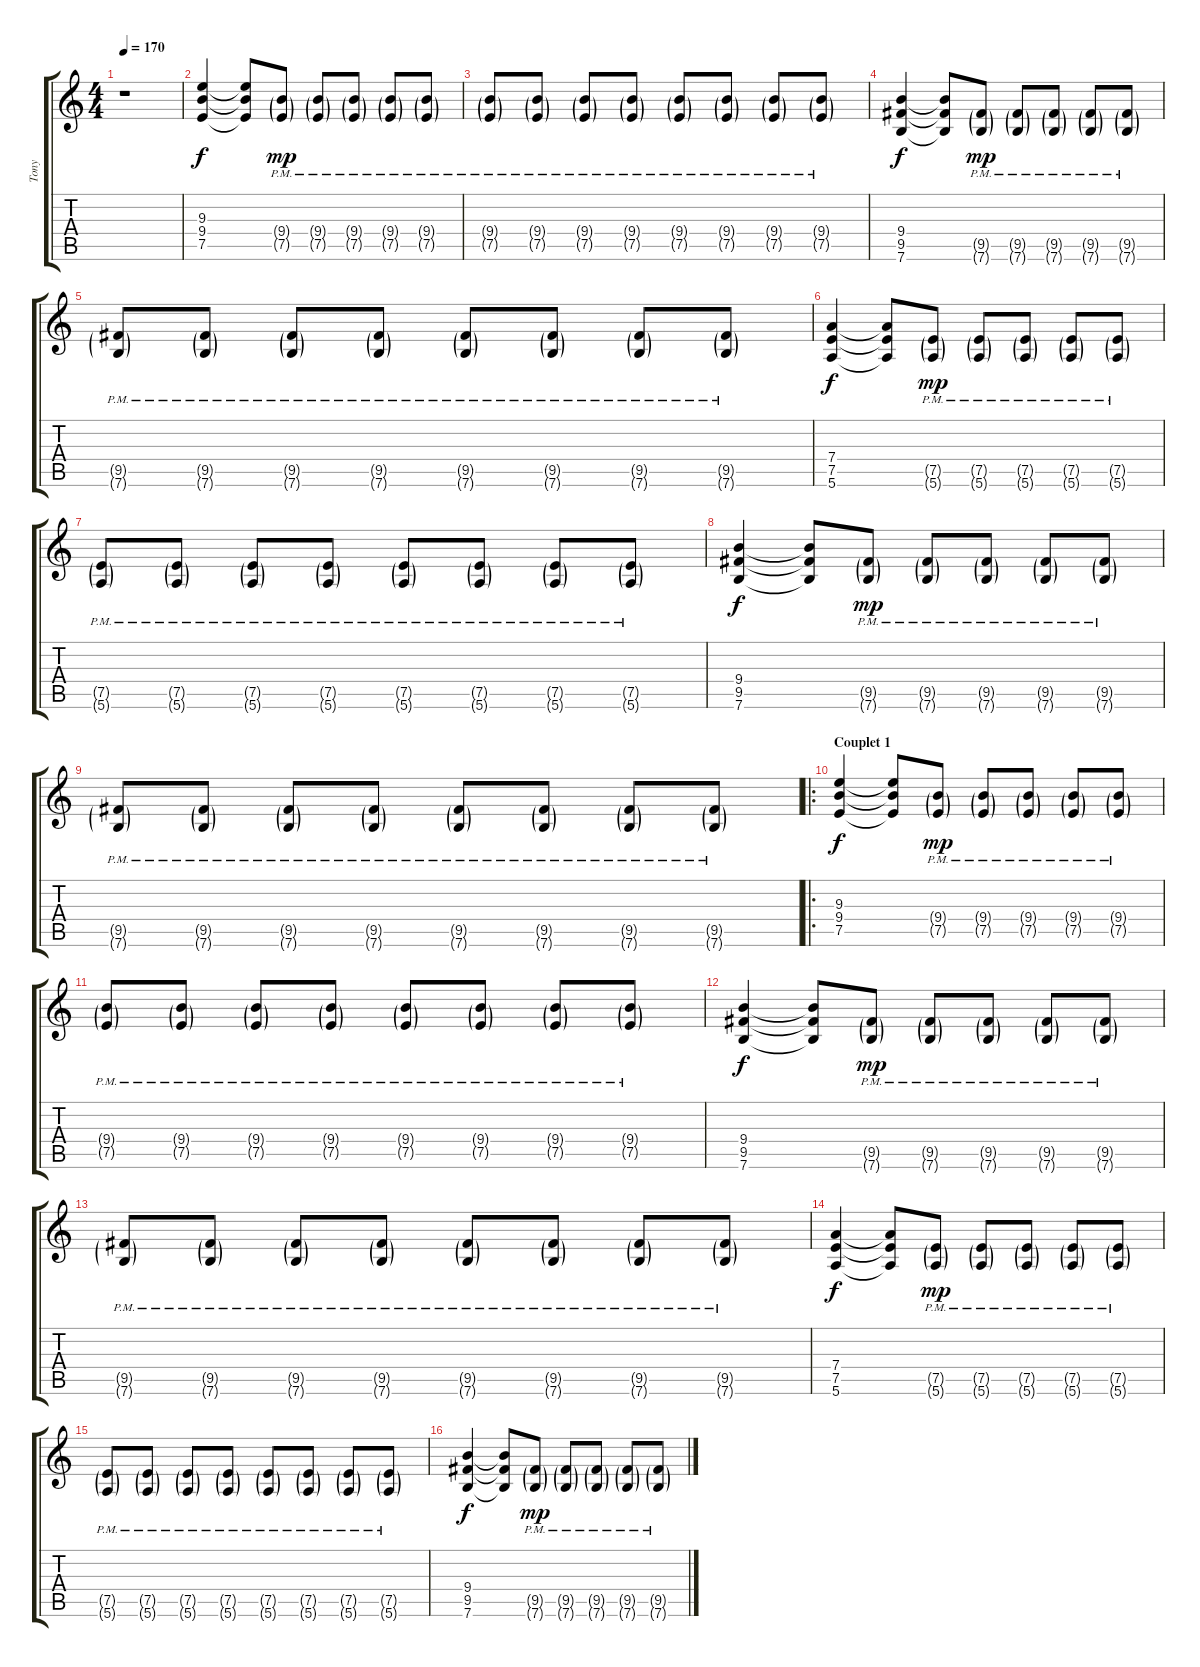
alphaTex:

\track ("Tony" "Tony") {instrument distortionguitar}
\staff {score tabs}
\tuning (E4 B3 G3 D3 A2 E2) {hide}
\ts (4 4)
\tempo 170
\clef g2
\ks c
r.1{dy f instrument distortionguitar} |
(9.3 9.4 7.5).4 (9.3{t} 9.4{t} 7.5{t}).8 (9.4{g pm} 7.5{g pm}).8{dy mp} (9.4{g pm} 7.5{g pm}).8 (9.4{g pm} 7.5{g pm}).8 (9.4{g pm} 7.5{g pm}).8 (9.4{g pm} 7.5{g pm}).8 |
(9.4{g pm} 7.5{g pm}).8 (9.4{g pm} 7.5{g pm}).8 (9.4{g pm} 7.5{g pm}).8 (9.4{g pm} 7.5{g pm}).8 (9.4{g pm} 7.5{g pm}).8 (9.4{g pm} 7.5{g pm}).8 (9.4{g pm} 7.5{g pm}).8 (9.4{g pm} 7.5{g pm}).8 |
(9.4 9.5 7.6).4{dy f} (9.4{t} 9.5{t} 7.6{t}).8 (9.5{g pm} 7.6{g pm}).8{dy mp} (9.5{g pm} 7.6{g pm}).8 (9.5{g pm} 7.6{g pm}).8 (9.5{g pm} 7.6{g pm}).8 (9.5{g pm} 7.6{g pm}).8 |
(9.5{g pm} 7.6{g pm}).8 (9.5{g pm} 7.6{g pm}).8 (9.5{g pm} 7.6{g pm}).8 (9.5{g pm} 7.6{g pm}).8 (9.5{g pm} 7.6{g pm}).8 (9.5{g pm} 7.6{g pm}).8 (9.5{g pm} 7.6{g pm}).8 (9.5{g pm} 7.6{g pm}).8 |
(7.4 7.5 5.6).4{dy f} (7.4{t} 7.5{t} 5.6{t}).8 (7.5{g pm} 5.6{g pm}).8{dy mp} (7.5{g pm} 5.6{g pm}).8 (7.5{g pm} 5.6{g pm}).8 (7.5{g pm} 5.6{g pm}).8 (7.5{g pm} 5.6{g pm}).8 |
(7.5{g pm} 5.6{g pm}).8 (7.5{g pm} 5.6{g pm}).8 (7.5{g pm} 5.6{g pm}).8 (7.5{g pm} 5.6{g pm}).8 (7.5{g pm} 5.6{g pm}).8 (7.5{g pm} 5.6{g pm}).8 (7.5{g pm} 5.6{g pm}).8 (7.5{g pm} 5.6{g pm}).8 |
(9.4 9.5 7.6).4{dy f} (9.4{t} 9.5{t} 7.6{t}).8 (9.5{g pm} 7.6{g pm}).8{dy mp} (9.5{g pm} 7.6{g pm}).8 (9.5{g pm} 7.6{g pm}).8 (9.5{g pm} 7.6{g pm}).8 (9.5{g pm} 7.6{g pm}).8 |
(9.5{g pm} 7.6{g pm}).8 (9.5{g pm} 7.6{g pm}).8 (9.5{g pm} 7.6{g pm}).8 (9.5{g pm} 7.6{g pm}).8 (9.5{g pm} 7.6{g pm}).8 (9.5{g pm} 7.6{g pm}).8 (9.5{g pm} 7.6{g pm}).8 (9.5{g pm} 7.6{g pm}).8 |
\ro
\section ("" "Couplet 1")
(9.3 9.4 7.5).4{dy f} (9.3{t} 9.4{t} 7.5{t}).8 (9.4{g pm} 7.5{g pm}).8{dy mp} (9.4{g pm} 7.5{g pm}).8 (9.4{g pm} 7.5{g pm}).8 (9.4{g pm} 7.5{g pm}).8 (9.4{g pm} 7.5{g pm}).8 |
(9.4{g pm} 7.5{g pm}).8 (9.4{g pm} 7.5{g pm}).8 (9.4{g pm} 7.5{g pm}).8 (9.4{g pm} 7.5{g pm}).8 (9.4{g pm} 7.5{g pm}).8 (9.4{g pm} 7.5{g pm}).8 (9.4{g pm} 7.5{g pm}).8 (9.4{g pm} 7.5{g pm}).8 |
(9.4 9.5 7.6).4{dy f} (9.4{t} 9.5{t} 7.6{t}).8 (9.5{g pm} 7.6{g pm}).8{dy mp} (9.5{g pm} 7.6{g pm}).8 (9.5{g pm} 7.6{g pm}).8 (9.5{g pm} 7.6{g pm}).8 (9.5{g pm} 7.6{g pm}).8 |
(9.5{g pm} 7.6{g pm}).8 (9.5{g pm} 7.6{g pm}).8 (9.5{g pm} 7.6{g pm}).8 (9.5{g pm} 7.6{g pm}).8 (9.5{g pm} 7.6{g pm}).8 (9.5{g pm} 7.6{g pm}).8 (9.5{g pm} 7.6{g pm}).8 (9.5{g pm} 7.6{g pm}).8 |
(7.4 7.5 5.6).4{dy f} (7.4{t} 7.5{t} 5.6{t}).8 (7.5{g pm} 5.6{g pm}).8{dy mp} (7.5{g pm} 5.6{g pm}).8 (7.5{g pm} 5.6{g pm}).8 (7.5{g pm} 5.6{g pm}).8 (7.5{g pm} 5.6{g pm}).8 |
(7.5{g pm} 5.6{g pm}).8 (7.5{g pm} 5.6{g pm}).8 (7.5{g pm} 5.6{g pm}).8 (7.5{g pm} 5.6{g pm}).8 (7.5{g pm} 5.6{g pm}).8 (7.5{g pm} 5.6{g pm}).8 (7.5{g pm} 5.6{g pm}).8 (7.5{g pm} 5.6{g pm}).8 |
(9.4 9.5 7.6).4{dy f} (9.4{t} 9.5{t} 7.6{t}).8 (9.5{g pm} 7.6{g pm}).8{dy mp} (9.5{g pm} 7.6{g pm}).8 (9.5{g pm} 7.6{g pm}).8 (9.5{g pm} 7.6{g pm}).8 (9.5{g pm} 7.6{g pm}).8
